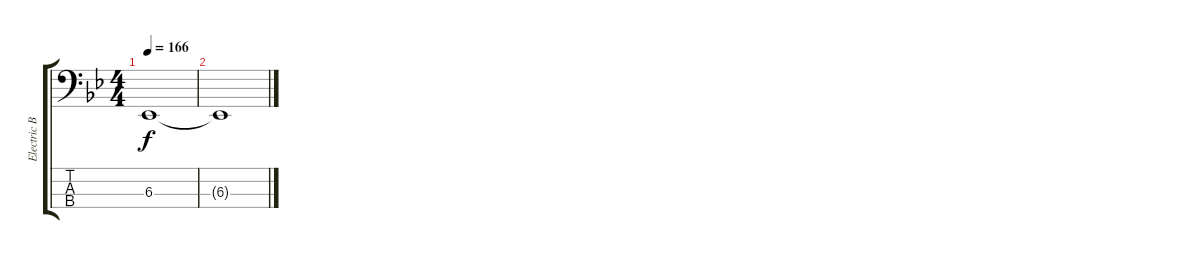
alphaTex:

\track ("Electric Bass" "Electric B") {instrument lead7fifths}
\staff {score tabs}
\tuning (G2 D2 A1 E1) {hide}
\ts (4 4)
\tempo 166
\clef f4
\ks gminor
6.3{t}.1{dy f} |
6.3{t}.1
